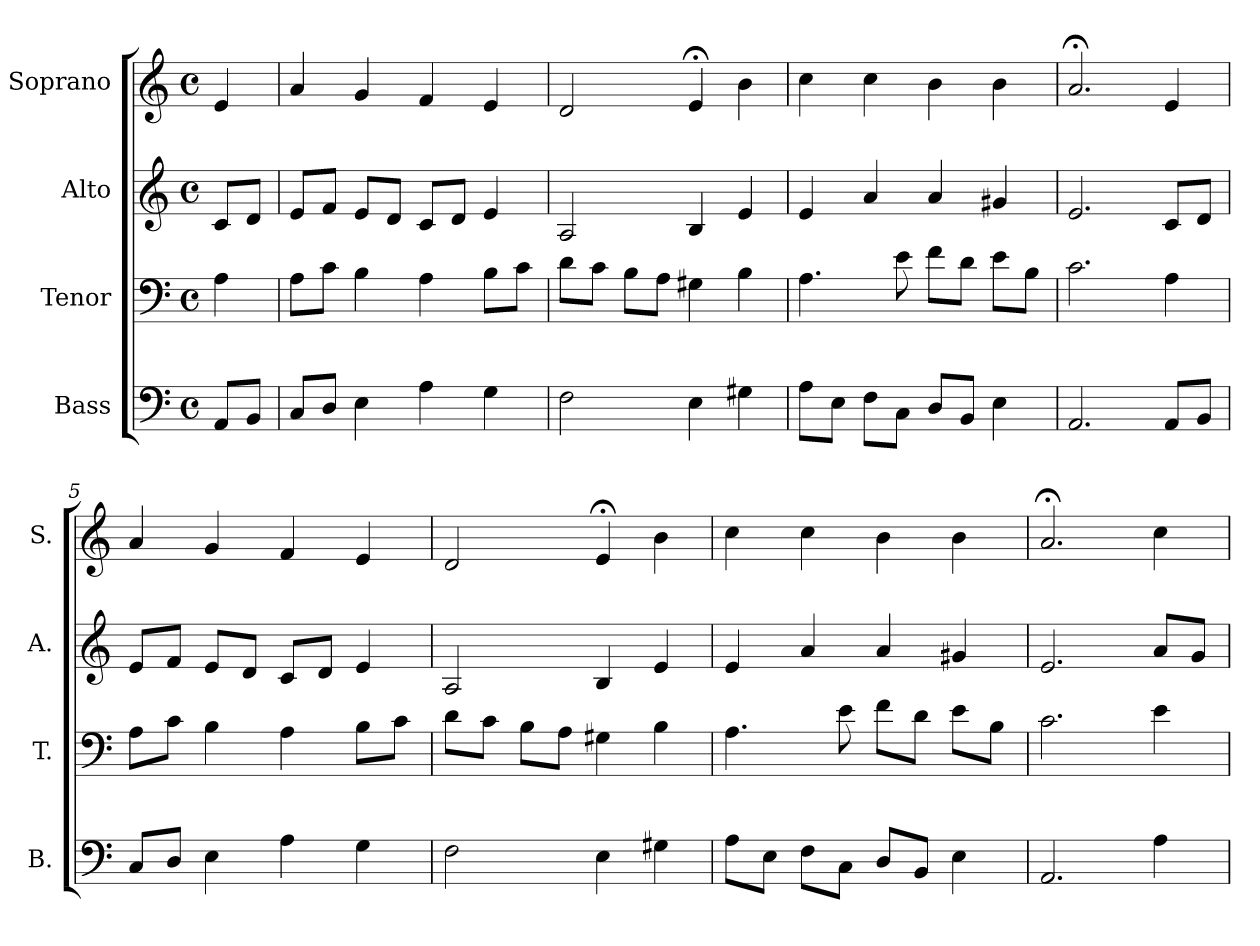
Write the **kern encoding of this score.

**kern	**kern	**kern	**kern
*part4	*part3	*part2	*part1
*staff4	*staff3	*staff2	*staff1
*I"Bass	*I"Tenor	*I"Alto	*I"Soprano
*I'B.	*I'T.	*I'A.	*I'S.
*clefF4	*clefF4	*clefG2	*clefG2
*k[]	*k[]	*k[]	*k[]
*M4/4	*M4/4	*M4/4	*M4/4
*met(c)	*met(c)	*met(c)	*met(c)
*MM96	*MM96	*MM96	*MM96
=	=	=	=
8AA/L	4A\	8c/L	4e/
8BB/J	.	8d/J	.
=1	=1	=1	=1
8C/L	8A\L	8e/L	4a/
8D/J	8c\J	8f/J	.
4E\	4B\	8e/L	4g/
.	.	8d/J	.
4A\	4A\	8c/L	4f/
.	.	8d/J	.
4G\	8B\L	4e/	4e/
.	8c\J	.	.
=2	=2	=2	=2
2F\	8d\L	2A/	2d/
.	8c\J	.	.
.	8B\L	.	.
.	8A\J	.	.
4E\	4G#X\	4B/	4e;</
4G#X\	4B\	4e/	4b\
=3	=3	=3	=3
8A\L	4.A\	4e/	4cc\
8E\J	.	.	.
8F\L	.	4a/	4cc\
8C\J	8e\	.	.
8D/L	8f\L	4a/	4b\
8BB/J	8d\J	.	.
4E\	8e\L	4g#X/	4b\
.	8B\J	.	.
=4	=4	=4	=4
2.AA/	2.c\	2.e/	2.a;</
8AA/L	4A\	8c/L	4e/
8BB/J	.	8d/J	.
!!LO:LB:g=z
=5	=5	=5	=5
8C/L	8A\L	8e/L	4a/
8D/J	8c\J	8f/J	.
4E\	4B\	8e/L	4g/
.	.	8d/J	.
4A\	4A\	8c/L	4f/
.	.	8d/J	.
4G\	8B\L	4e/	4e/
.	8c\J	.	.
=6	=6	=6	=6
2F\	8d\L	2A/	2d/
.	8c\J	.	.
.	8B\L	.	.
.	8A\J	.	.
4E\	4G#X\	4B/	4e;</
4G#X\	4B\	4e/	4b\
=7	=7	=7	=7
8A\L	4.A\	4e/	4cc\
8E\J	.	.	.
8F\L	.	4a/	4cc\
8C\J	8e\	.	.
8D/L	8f\L	4a/	4b\
8BB/J	8d\J	.	.
4E\	8e\L	4g#X/	4b\
.	8B\J	.	.
=8	=8	=8	=8
2.AA/	2.c\	2.e/	2.a;</
4A\	4e\	8a/L	4cc\
.	.	8g/J	.
=	=	=	=
*-	*-	*-	*-
